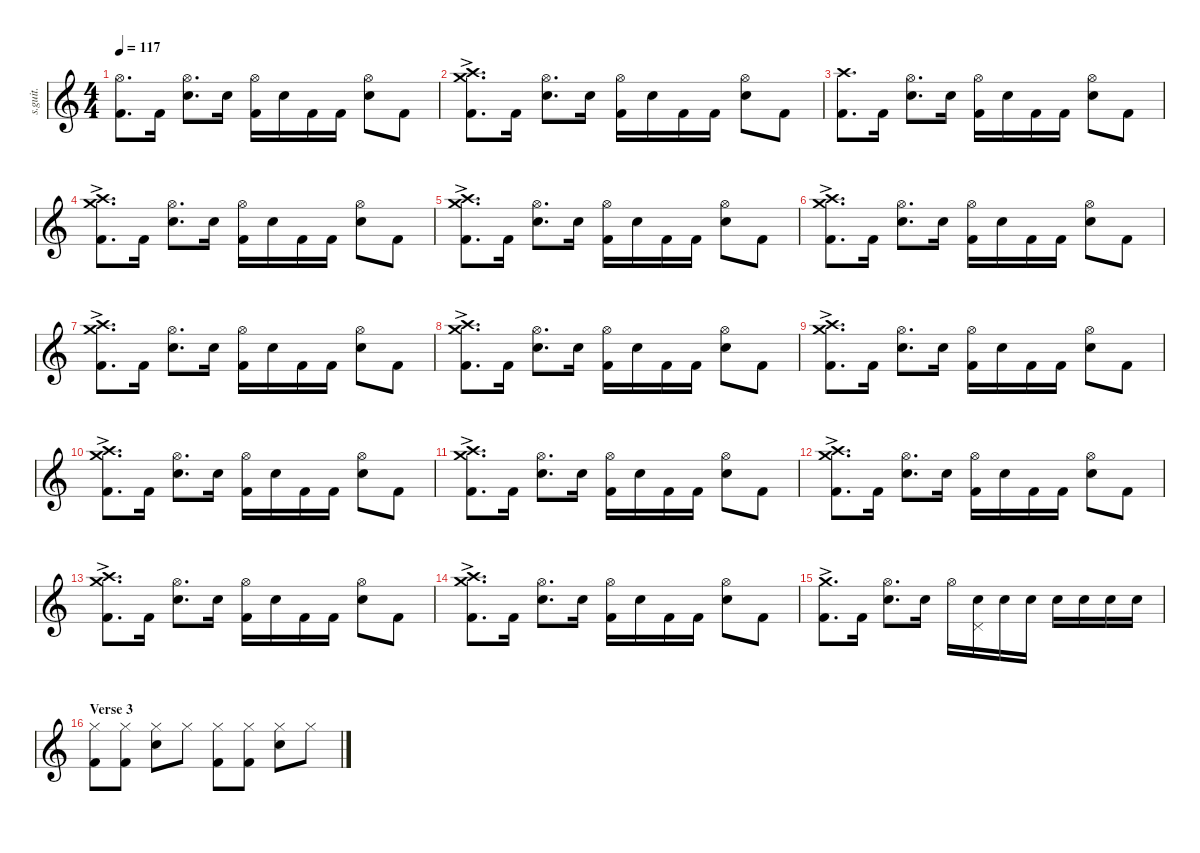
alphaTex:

\defaultSystemsLayout 4
\hideDynamics
\bracketExtendMode nobrackets
\track ("Dave Grohl" "s.guit.") {instrument percussion}
\staff {score}
\articulation defaults
\ts (4 4)
\tempo 117
\clef g2
\ks c
("Kick (hit) 2" "Hi-Hat (open)").8{d lyrics (0 "") lyrics (1 "") lyrics (2 "") lyrics (3 "") lyrics (4 "") dy f} "Kick (hit) 2".16{lyrics (0 "") lyrics (1 "") lyrics (2 "") lyrics (3 "") lyrics (4 "")} ("Hi-Hat (open)" "Snare (hit) 2").8{d lyrics (0 "") lyrics (1 "") lyrics (2 "") lyrics (3 "") lyrics (4 "")} "Snare (hit) 2".16{lyrics (0 "") lyrics (1 "") lyrics (2 "") lyrics (3 "") lyrics (4 "")} ("Hi-Hat (open)" "Kick (hit) 2").16{lyrics (0 "") lyrics (1 "") lyrics (2 "") lyrics (3 "") lyrics (4 "")} "Snare (hit) 2".16{lyrics (0 "") lyrics (1 "") lyrics (2 "") lyrics (3 "") lyrics (4 "")} "Kick (hit) 2".16{lyrics (0 "") lyrics (1 "") lyrics (2 "") lyrics (3 "") lyrics (4 "")} "Kick (hit) 2".16{lyrics (0 "") lyrics (1 "") lyrics (2 "") lyrics (3 "") lyrics (4 "")} ("Hi-Hat (open)" "Snare (hit) 2").8{lyrics (0 "") lyrics (1 "") lyrics (2 "") lyrics (3 "") lyrics (4 "")} "Kick (hit) 2".8{lyrics (0 "") lyrics (1 "") lyrics (2 "") lyrics (3 "") lyrics (4 "")} |
("Crash medium (hit)"{ac} "Kick (hit) 2" "Crash high (hit)").8{d lyrics (0 "") lyrics (1 "") lyrics (2 "") lyrics (3 "") lyrics (4 "")} "Kick (hit) 2".16{lyrics (0 "") lyrics (1 "") lyrics (2 "") lyrics (3 "") lyrics (4 "")} ("Hi-Hat (open)" "Snare (hit) 2").8{d lyrics (0 "") lyrics (1 "") lyrics (2 "") lyrics (3 "") lyrics (4 "")} "Snare (hit) 2".16{lyrics (0 "") lyrics (1 "") lyrics (2 "") lyrics (3 "") lyrics (4 "")} ("Hi-Hat (open)" "Kick (hit) 2").16{lyrics (0 "") lyrics (1 "") lyrics (2 "") lyrics (3 "") lyrics (4 "")} "Snare (hit) 2".16{lyrics (0 "") lyrics (1 "") lyrics (2 "") lyrics (3 "") lyrics (4 "")} "Kick (hit) 2".16{lyrics (0 "") lyrics (1 "") lyrics (2 "") lyrics (3 "") lyrics (4 "")} "Kick (hit) 2".16{lyrics (0 "") lyrics (1 "") lyrics (2 "") lyrics (3 "") lyrics (4 "")} ("Hi-Hat (open)" "Snare (hit) 2").8{lyrics (0 "") lyrics (1 "") lyrics (2 "") lyrics (3 "") lyrics (4 "")} "Kick (hit) 2".8{lyrics (0 "") lyrics (1 "") lyrics (2 "") lyrics (3 "") lyrics (4 "")} |
("Kick (hit) 2" "Crash high (hit)").8{d lyrics (0 "") lyrics (1 "") lyrics (2 "") lyrics (3 "") lyrics (4 "")} "Kick (hit) 2".16{lyrics (0 "") lyrics (1 "") lyrics (2 "") lyrics (3 "") lyrics (4 "")} ("Hi-Hat (open)" "Snare (hit) 2").8{d lyrics (0 "") lyrics (1 "") lyrics (2 "") lyrics (3 "") lyrics (4 "")} "Snare (hit) 2".16{lyrics (0 "") lyrics (1 "") lyrics (2 "") lyrics (3 "") lyrics (4 "")} ("Hi-Hat (open)" "Kick (hit) 2").16{lyrics (0 "") lyrics (1 "") lyrics (2 "") lyrics (3 "") lyrics (4 "")} "Snare (hit) 2".16{lyrics (0 "") lyrics (1 "") lyrics (2 "") lyrics (3 "") lyrics (4 "")} "Kick (hit) 2".16{lyrics (0 "") lyrics (1 "") lyrics (2 "") lyrics (3 "") lyrics (4 "")} "Kick (hit) 2".16{lyrics (0 "") lyrics (1 "") lyrics (2 "") lyrics (3 "") lyrics (4 "")} ("Hi-Hat (open)" "Snare (hit) 2").8{lyrics (0 "") lyrics (1 "") lyrics (2 "") lyrics (3 "") lyrics (4 "")} "Kick (hit) 2".8{lyrics (0 "") lyrics (1 "") lyrics (2 "") lyrics (3 "") lyrics (4 "")} |
("Crash medium (hit)"{ac} "Kick (hit) 2" "Crash high (hit)").8{d lyrics (0 "") lyrics (1 "") lyrics (2 "") lyrics (3 "") lyrics (4 "")} "Kick (hit) 2".16{lyrics (0 "") lyrics (1 "") lyrics (2 "") lyrics (3 "") lyrics (4 "")} ("Hi-Hat (open)" "Snare (hit) 2").8{d lyrics (0 "") lyrics (1 "") lyrics (2 "") lyrics (3 "") lyrics (4 "")} "Snare (hit) 2".16{lyrics (0 "") lyrics (1 "") lyrics (2 "") lyrics (3 "") lyrics (4 "")} ("Hi-Hat (open)" "Kick (hit) 2").16{lyrics (0 "") lyrics (1 "") lyrics (2 "") lyrics (3 "") lyrics (4 "")} "Snare (hit) 2".16{lyrics (0 "") lyrics (1 "") lyrics (2 "") lyrics (3 "") lyrics (4 "")} "Kick (hit) 2".16{lyrics (0 "") lyrics (1 "") lyrics (2 "") lyrics (3 "") lyrics (4 "")} "Kick (hit) 2".16{lyrics (0 "") lyrics (1 "") lyrics (2 "") lyrics (3 "") lyrics (4 "")} ("Hi-Hat (open)" "Snare (hit) 2").8{lyrics (0 "") lyrics (1 "") lyrics (2 "") lyrics (3 "") lyrics (4 "")} "Kick (hit) 2".8{lyrics (0 "") lyrics (1 "") lyrics (2 "") lyrics (3 "") lyrics (4 "")} |
("Crash medium (hit)"{ac} "Kick (hit) 2" "Crash high (hit)").8{d lyrics (0 "") lyrics (1 "") lyrics (2 "") lyrics (3 "") lyrics (4 "")} "Kick (hit) 2".16{lyrics (0 "") lyrics (1 "") lyrics (2 "") lyrics (3 "") lyrics (4 "")} ("Hi-Hat (open)" "Snare (hit) 2").8{d lyrics (0 "") lyrics (1 "") lyrics (2 "") lyrics (3 "") lyrics (4 "")} "Snare (hit) 2".16{lyrics (0 "") lyrics (1 "") lyrics (2 "") lyrics (3 "") lyrics (4 "")} ("Hi-Hat (open)" "Kick (hit) 2").16{lyrics (0 "") lyrics (1 "") lyrics (2 "") lyrics (3 "") lyrics (4 "")} "Snare (hit) 2".16{lyrics (0 "") lyrics (1 "") lyrics (2 "") lyrics (3 "") lyrics (4 "")} "Kick (hit) 2".16{lyrics (0 "") lyrics (1 "") lyrics (2 "") lyrics (3 "") lyrics (4 "")} "Kick (hit) 2".16{lyrics (0 "") lyrics (1 "") lyrics (2 "") lyrics (3 "") lyrics (4 "")} ("Hi-Hat (open)" "Snare (hit) 2").8{lyrics (0 "") lyrics (1 "") lyrics (2 "") lyrics (3 "") lyrics (4 "")} "Kick (hit) 2".8{lyrics (0 "") lyrics (1 "") lyrics (2 "") lyrics (3 "") lyrics (4 "")} |
("Crash medium (hit)"{ac} "Kick (hit) 2" "Crash high (hit)").8{d lyrics (0 "") lyrics (1 "") lyrics (2 "") lyrics (3 "") lyrics (4 "")} "Kick (hit) 2".16{lyrics (0 "") lyrics (1 "") lyrics (2 "") lyrics (3 "") lyrics (4 "")} ("Hi-Hat (open)" "Snare (hit) 2").8{d lyrics (0 "") lyrics (1 "") lyrics (2 "") lyrics (3 "") lyrics (4 "")} "Snare (hit) 2".16{lyrics (0 "") lyrics (1 "") lyrics (2 "") lyrics (3 "") lyrics (4 "")} ("Hi-Hat (open)" "Kick (hit) 2").16{lyrics (0 "") lyrics (1 "") lyrics (2 "") lyrics (3 "") lyrics (4 "")} "Snare (hit) 2".16{lyrics (0 "") lyrics (1 "") lyrics (2 "") lyrics (3 "") lyrics (4 "")} "Kick (hit) 2".16{lyrics (0 "") lyrics (1 "") lyrics (2 "") lyrics (3 "") lyrics (4 "")} "Kick (hit) 2".16{lyrics (0 "") lyrics (1 "") lyrics (2 "") lyrics (3 "") lyrics (4 "")} ("Hi-Hat (open)" "Snare (hit) 2").8{lyrics (0 "") lyrics (1 "") lyrics (2 "") lyrics (3 "") lyrics (4 "")} "Kick (hit) 2".8{lyrics (0 "") lyrics (1 "") lyrics (2 "") lyrics (3 "") lyrics (4 "")} |
("Crash medium (hit)"{ac} "Kick (hit) 2" "Crash high (hit)").8{d lyrics (0 "") lyrics (1 "") lyrics (2 "") lyrics (3 "") lyrics (4 "")} "Kick (hit) 2".16{lyrics (0 "") lyrics (1 "") lyrics (2 "") lyrics (3 "") lyrics (4 "")} ("Hi-Hat (open)" "Snare (hit) 2").8{d lyrics (0 "") lyrics (1 "") lyrics (2 "") lyrics (3 "") lyrics (4 "")} "Snare (hit) 2".16{lyrics (0 "") lyrics (1 "") lyrics (2 "") lyrics (3 "") lyrics (4 "")} ("Hi-Hat (open)" "Kick (hit) 2").16{lyrics (0 "") lyrics (1 "") lyrics (2 "") lyrics (3 "") lyrics (4 "")} "Snare (hit) 2".16{lyrics (0 "") lyrics (1 "") lyrics (2 "") lyrics (3 "") lyrics (4 "")} "Kick (hit) 2".16{lyrics (0 "") lyrics (1 "") lyrics (2 "") lyrics (3 "") lyrics (4 "")} "Kick (hit) 2".16{lyrics (0 "") lyrics (1 "") lyrics (2 "") lyrics (3 "") lyrics (4 "")} ("Hi-Hat (open)" "Snare (hit) 2").8{lyrics (0 "") lyrics (1 "") lyrics (2 "") lyrics (3 "") lyrics (4 "")} "Kick (hit) 2".8{lyrics (0 "") lyrics (1 "") lyrics (2 "") lyrics (3 "") lyrics (4 "")} |
("Crash medium (hit)"{ac} "Kick (hit) 2" "Crash high (hit)").8{d lyrics (0 "") lyrics (1 "") lyrics (2 "") lyrics (3 "") lyrics (4 "")} "Kick (hit) 2".16{lyrics (0 "") lyrics (1 "") lyrics (2 "") lyrics (3 "") lyrics (4 "")} ("Hi-Hat (open)" "Snare (hit) 2").8{d lyrics (0 "") lyrics (1 "") lyrics (2 "") lyrics (3 "") lyrics (4 "")} "Snare (hit) 2".16{lyrics (0 "") lyrics (1 "") lyrics (2 "") lyrics (3 "") lyrics (4 "")} ("Hi-Hat (open)" "Kick (hit) 2").16{lyrics (0 "") lyrics (1 "") lyrics (2 "") lyrics (3 "") lyrics (4 "")} "Snare (hit) 2".16{lyrics (0 "") lyrics (1 "") lyrics (2 "") lyrics (3 "") lyrics (4 "")} "Kick (hit) 2".16{lyrics (0 "") lyrics (1 "") lyrics (2 "") lyrics (3 "") lyrics (4 "")} "Kick (hit) 2".16{lyrics (0 "") lyrics (1 "") lyrics (2 "") lyrics (3 "") lyrics (4 "")} ("Hi-Hat (open)" "Snare (hit) 2").8{lyrics (0 "") lyrics (1 "") lyrics (2 "") lyrics (3 "") lyrics (4 "")} "Kick (hit) 2".8{lyrics (0 "") lyrics (1 "") lyrics (2 "") lyrics (3 "") lyrics (4 "")} |
("Crash medium (hit)"{ac} "Kick (hit) 2" "Crash high (hit)").8{d lyrics (0 "") lyrics (1 "") lyrics (2 "") lyrics (3 "") lyrics (4 "")} "Kick (hit) 2".16{lyrics (0 "") lyrics (1 "") lyrics (2 "") lyrics (3 "") lyrics (4 "")} ("Hi-Hat (open)" "Snare (hit) 2").8{d lyrics (0 "") lyrics (1 "") lyrics (2 "") lyrics (3 "") lyrics (4 "")} "Snare (hit) 2".16{lyrics (0 "") lyrics (1 "") lyrics (2 "") lyrics (3 "") lyrics (4 "")} ("Hi-Hat (open)" "Kick (hit) 2").16{lyrics (0 "") lyrics (1 "") lyrics (2 "") lyrics (3 "") lyrics (4 "")} "Snare (hit) 2".16{lyrics (0 "") lyrics (1 "") lyrics (2 "") lyrics (3 "") lyrics (4 "")} "Kick (hit) 2".16{lyrics (0 "") lyrics (1 "") lyrics (2 "") lyrics (3 "") lyrics (4 "")} "Kick (hit) 2".16{lyrics (0 "") lyrics (1 "") lyrics (2 "") lyrics (3 "") lyrics (4 "")} ("Hi-Hat (open)" "Snare (hit) 2").8{lyrics (0 "") lyrics (1 "") lyrics (2 "") lyrics (3 "") lyrics (4 "")} "Kick (hit) 2".8{lyrics (0 "") lyrics (1 "") lyrics (2 "") lyrics (3 "") lyrics (4 "")} |
("Crash medium (hit)"{ac} "Kick (hit) 2" "Crash high (hit)").8{d lyrics (0 "") lyrics (1 "") lyrics (2 "") lyrics (3 "") lyrics (4 "")} "Kick (hit) 2".16{lyrics (0 "") lyrics (1 "") lyrics (2 "") lyrics (3 "") lyrics (4 "")} ("Hi-Hat (open)" "Snare (hit) 2").8{d lyrics (0 "") lyrics (1 "") lyrics (2 "") lyrics (3 "") lyrics (4 "")} "Snare (hit) 2".16{lyrics (0 "") lyrics (1 "") lyrics (2 "") lyrics (3 "") lyrics (4 "")} ("Hi-Hat (open)" "Kick (hit) 2").16{lyrics (0 "") lyrics (1 "") lyrics (2 "") lyrics (3 "") lyrics (4 "")} "Snare (hit) 2".16{lyrics (0 "") lyrics (1 "") lyrics (2 "") lyrics (3 "") lyrics (4 "")} "Kick (hit) 2".16{lyrics (0 "") lyrics (1 "") lyrics (2 "") lyrics (3 "") lyrics (4 "")} "Kick (hit) 2".16{lyrics (0 "") lyrics (1 "") lyrics (2 "") lyrics (3 "") lyrics (4 "")} ("Hi-Hat (open)" "Snare (hit) 2").8{lyrics (0 "") lyrics (1 "") lyrics (2 "") lyrics (3 "") lyrics (4 "")} "Kick (hit) 2".8{lyrics (0 "") lyrics (1 "") lyrics (2 "") lyrics (3 "") lyrics (4 "")} |
("Crash medium (hit)"{ac} "Kick (hit) 2" "Crash high (hit)").8{d lyrics (0 "") lyrics (1 "") lyrics (2 "") lyrics (3 "") lyrics (4 "")} "Kick (hit) 2".16{lyrics (0 "") lyrics (1 "") lyrics (2 "") lyrics (3 "") lyrics (4 "")} ("Hi-Hat (open)" "Snare (hit) 2").8{d lyrics (0 "") lyrics (1 "") lyrics (2 "") lyrics (3 "") lyrics (4 "")} "Snare (hit) 2".16{lyrics (0 "") lyrics (1 "") lyrics (2 "") lyrics (3 "") lyrics (4 "")} ("Hi-Hat (open)" "Kick (hit) 2").16{lyrics (0 "") lyrics (1 "") lyrics (2 "") lyrics (3 "") lyrics (4 "")} "Snare (hit) 2".16{lyrics (0 "") lyrics (1 "") lyrics (2 "") lyrics (3 "") lyrics (4 "")} "Kick (hit) 2".16{lyrics (0 "") lyrics (1 "") lyrics (2 "") lyrics (3 "") lyrics (4 "")} "Kick (hit) 2".16{lyrics (0 "") lyrics (1 "") lyrics (2 "") lyrics (3 "") lyrics (4 "")} ("Hi-Hat (open)" "Snare (hit) 2").8{lyrics (0 "") lyrics (1 "") lyrics (2 "") lyrics (3 "") lyrics (4 "")} "Kick (hit) 2".8{lyrics (0 "") lyrics (1 "") lyrics (2 "") lyrics (3 "") lyrics (4 "")} |
("Crash medium (hit)"{ac} "Kick (hit) 2" "Crash high (hit)").8{d lyrics (0 "") lyrics (1 "") lyrics (2 "") lyrics (3 "") lyrics (4 "")} "Kick (hit) 2".16{lyrics (0 "") lyrics (1 "") lyrics (2 "") lyrics (3 "") lyrics (4 "")} ("Hi-Hat (open)" "Snare (hit) 2").8{d lyrics (0 "") lyrics (1 "") lyrics (2 "") lyrics (3 "") lyrics (4 "")} "Snare (hit) 2".16{lyrics (0 "") lyrics (1 "") lyrics (2 "") lyrics (3 "") lyrics (4 "")} ("Hi-Hat (open)" "Kick (hit) 2").16{lyrics (0 "") lyrics (1 "") lyrics (2 "") lyrics (3 "") lyrics (4 "")} "Snare (hit) 2".16{lyrics (0 "") lyrics (1 "") lyrics (2 "") lyrics (3 "") lyrics (4 "")} "Kick (hit) 2".16{lyrics (0 "") lyrics (1 "") lyrics (2 "") lyrics (3 "") lyrics (4 "")} "Kick (hit) 2".16{lyrics (0 "") lyrics (1 "") lyrics (2 "") lyrics (3 "") lyrics (4 "")} ("Hi-Hat (open)" "Snare (hit) 2").8{lyrics (0 "") lyrics (1 "") lyrics (2 "") lyrics (3 "") lyrics (4 "")} "Kick (hit) 2".8{lyrics (0 "") lyrics (1 "") lyrics (2 "") lyrics (3 "") lyrics (4 "")} |
("Crash medium (hit)"{ac} "Kick (hit) 2" "Crash high (hit)").8{d lyrics (0 "") lyrics (1 "") lyrics (2 "") lyrics (3 "") lyrics (4 "")} "Kick (hit) 2".16{lyrics (0 "") lyrics (1 "") lyrics (2 "") lyrics (3 "") lyrics (4 "")} ("Hi-Hat (open)" "Snare (hit) 2").8{d lyrics (0 "") lyrics (1 "") lyrics (2 "") lyrics (3 "") lyrics (4 "")} "Snare (hit) 2".16{lyrics (0 "") lyrics (1 "") lyrics (2 "") lyrics (3 "") lyrics (4 "")} ("Hi-Hat (open)" "Kick (hit) 2").16{lyrics (0 "") lyrics (1 "") lyrics (2 "") lyrics (3 "") lyrics (4 "")} "Snare (hit) 2".16{lyrics (0 "") lyrics (1 "") lyrics (2 "") lyrics (3 "") lyrics (4 "")} "Kick (hit) 2".16{lyrics (0 "") lyrics (1 "") lyrics (2 "") lyrics (3 "") lyrics (4 "")} "Kick (hit) 2".16{lyrics (0 "") lyrics (1 "") lyrics (2 "") lyrics (3 "") lyrics (4 "")} ("Hi-Hat (open)" "Snare (hit) 2").8{lyrics (0 "") lyrics (1 "") lyrics (2 "") lyrics (3 "") lyrics (4 "")} "Kick (hit) 2".8{lyrics (0 "") lyrics (1 "") lyrics (2 "") lyrics (3 "") lyrics (4 "")} |
("Crash medium (hit)"{ac} "Kick (hit) 2" "Crash high (hit)").8{d lyrics (0 "") lyrics (1 "") lyrics (2 "") lyrics (3 "") lyrics (4 "")} "Kick (hit) 2".16{lyrics (0 "") lyrics (1 "") lyrics (2 "") lyrics (3 "") lyrics (4 "")} ("Hi-Hat (open)" "Snare (hit) 2").8{d lyrics (0 "") lyrics (1 "") lyrics (2 "") lyrics (3 "") lyrics (4 "")} "Snare (hit) 2".16{lyrics (0 "") lyrics (1 "") lyrics (2 "") lyrics (3 "") lyrics (4 "")} ("Hi-Hat (open)" "Kick (hit) 2").16{lyrics (0 "") lyrics (1 "") lyrics (2 "") lyrics (3 "") lyrics (4 "")} "Snare (hit) 2".16{lyrics (0 "") lyrics (1 "") lyrics (2 "") lyrics (3 "") lyrics (4 "")} "Kick (hit) 2".16{lyrics (0 "") lyrics (1 "") lyrics (2 "") lyrics (3 "") lyrics (4 "")} "Kick (hit) 2".16{lyrics (0 "") lyrics (1 "") lyrics (2 "") lyrics (3 "") lyrics (4 "")} ("Hi-Hat (open)" "Snare (hit) 2").8{lyrics (0 "") lyrics (1 "") lyrics (2 "") lyrics (3 "") lyrics (4 "")} "Kick (hit) 2".8{lyrics (0 "") lyrics (1 "") lyrics (2 "") lyrics (3 "") lyrics (4 "")} |
("Crash medium (hit)"{ac} "Kick (hit) 2").8{d lyrics (0 "") lyrics (1 "") lyrics (2 "") lyrics (3 "") lyrics (4 "")} "Kick (hit) 2".16{lyrics (0 "") lyrics (1 "") lyrics (2 "") lyrics (3 "") lyrics (4 "")} ("Hi-Hat (open)" "Snare (hit) 2").8{d lyrics (0 "") lyrics (1 "") lyrics (2 "") lyrics (3 "") lyrics (4 "")} "Snare (hit) 2".16{lyrics (0 "") lyrics (1 "") lyrics (2 "") lyrics (3 "") lyrics (4 "")} "Hi-Hat (open)".16{lyrics (0 "") lyrics (1 "") lyrics (2 "") lyrics (3 "") lyrics (4 "")} ("Snare (hit) 2" "Pedal Hi-Hat (hit)").16{lyrics (0 "") lyrics (1 "") lyrics (2 "") lyrics (3 "") lyrics (4 "")} "Snare (hit) 2".16{lyrics (0 "") lyrics (1 "") lyrics (2 "") lyrics (3 "") lyrics (4 "")} "Snare (hit) 2".16{lyrics (0 "") lyrics (1 "") lyrics (2 "") lyrics (3 "") lyrics (4 "")} "Snare (hit) 2".16{lyrics (0 "") lyrics (1 "") lyrics (2 "") lyrics (3 "") lyrics (4 "")} "Snare (hit) 2".16{lyrics (0 "") lyrics (1 "") lyrics (2 "") lyrics (3 "") lyrics (4 "")} "Snare (hit) 2".16{lyrics (0 "") lyrics (1 "") lyrics (2 "") lyrics (3 "") lyrics (4 "")} "Snare (hit) 2".16{lyrics (0 "") lyrics (1 "") lyrics (2 "") lyrics (3 "") lyrics (4 "")} |
\section ("" "Verse 3")
("Hi-Hat (closed)" "Kick (hit) 2").8{lyrics (0 "") lyrics (1 "") lyrics (2 "") lyrics (3 "") lyrics (4 "") dy mf} ("Hi-Hat (closed)" "Kick (hit) 2").8{lyrics (0 "") lyrics (1 "") lyrics (2 "") lyrics (3 "") lyrics (4 "")} ("Hi-Hat (closed)" "Snare (hit) 2").8{lyrics (0 "") lyrics (1 "") lyrics (2 "") lyrics (3 "") lyrics (4 "")} "Hi-Hat (closed)".8{lyrics (0 "") lyrics (1 "") lyrics (2 "") lyrics (3 "") lyrics (4 "")} ("Hi-Hat (closed)" "Kick (hit) 2").8{lyrics (0 "") lyrics (1 "") lyrics (2 "") lyrics (3 "") lyrics (4 "")} ("Hi-Hat (closed)" "Kick (hit) 2").8{lyrics (0 "") lyrics (1 "") lyrics (2 "") lyrics (3 "") lyrics (4 "")} ("Hi-Hat (closed)" "Snare (hit) 2").8{lyrics (0 "") lyrics (1 "") lyrics (2 "") lyrics (3 "") lyrics (4 "")} "Hi-Hat (closed)".8{lyrics (0 "") lyrics (1 "") lyrics (2 "") lyrics (3 "") lyrics (4 "")}
